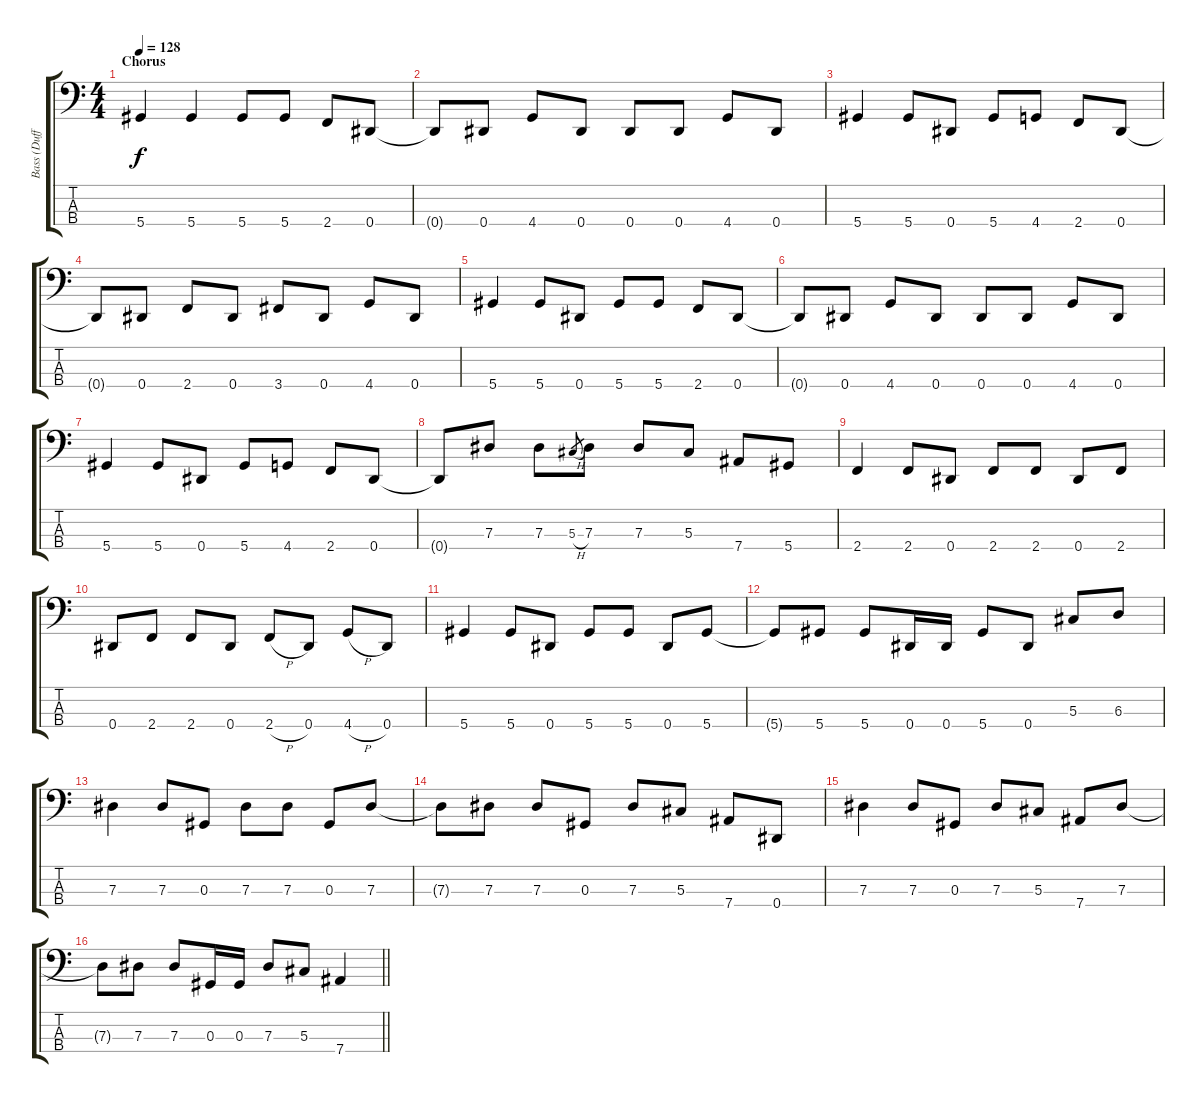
\track ("Bass (Duff)" "Bass (Duff") {instrument electricbasspick}
\staff {score tabs}
\tuning (Gb2 Db2 Ab1 Eb1) {hide}
\ts (4 4)
\section ("" "Chorus")
\tempo 128
\clef f4
\ks c
5.4.4{dy f} 5.4.4 5.4.8 5.4.8 2.4.8 0.4.8 |
0.4{t}.8 0.4.8 4.4.8 0.4.8 0.4.8 0.4.8 4.4.8 0.4.8 |
5.4.4 5.4.8 0.4.8 5.4.8 4.4.8 2.4.8 0.4.8 |
0.4{t}.8 0.4.8 2.4.8 0.4.8 3.4.8 0.4.8 4.4.8 0.4.8 |
5.4.4 5.4.8 0.4.8 5.4.8 5.4.8 2.4.8 0.4.8 |
0.4{t}.8 0.4.8 4.4.8 0.4.8 0.4.8 0.4.8 4.4.8 0.4.8 |
5.4.4 5.4.8 0.4.8 5.4.8 4.4.8 2.4.8 0.4.8 |
0.4{t}.8 7.3.8 7.3.8 5.3{h}.8{gr} 7.3.8 7.3.8 5.3.8 7.4.8 5.4.8 |
2.4.4 2.4.8 0.4.8 2.4.8 2.4.8 0.4.8 2.4.8 |
0.4.8 2.4.8 2.4.8 0.4.8 2.4{h}.8 0.4.8 4.4{h}.8 0.4.8 |
5.4.4 5.4.8 0.4.8 5.4.8 5.4.8 0.4.8 5.4.8 |
5.4{t}.8 5.4.8 5.4.8 0.4.16 0.4.16 5.4.8 0.4.8 5.3.8 6.3.8 |
7.3.4 7.3.8 0.3.8 7.3.8 7.3.8 0.3.8 7.3.8 |
7.3{t}.8 7.3.8 7.3.8 0.3.8 7.3.8 5.3.8 7.4.8 0.4.8 |
7.3.4 7.3.8 0.3.8 7.3.8 5.3.8 7.4.8 7.3.8 |
\barLineRight lightlight
7.3{t}.8 7.3.8 7.3.8 0.3.16 0.3.16 7.3.8 5.3.8 7.4.4
